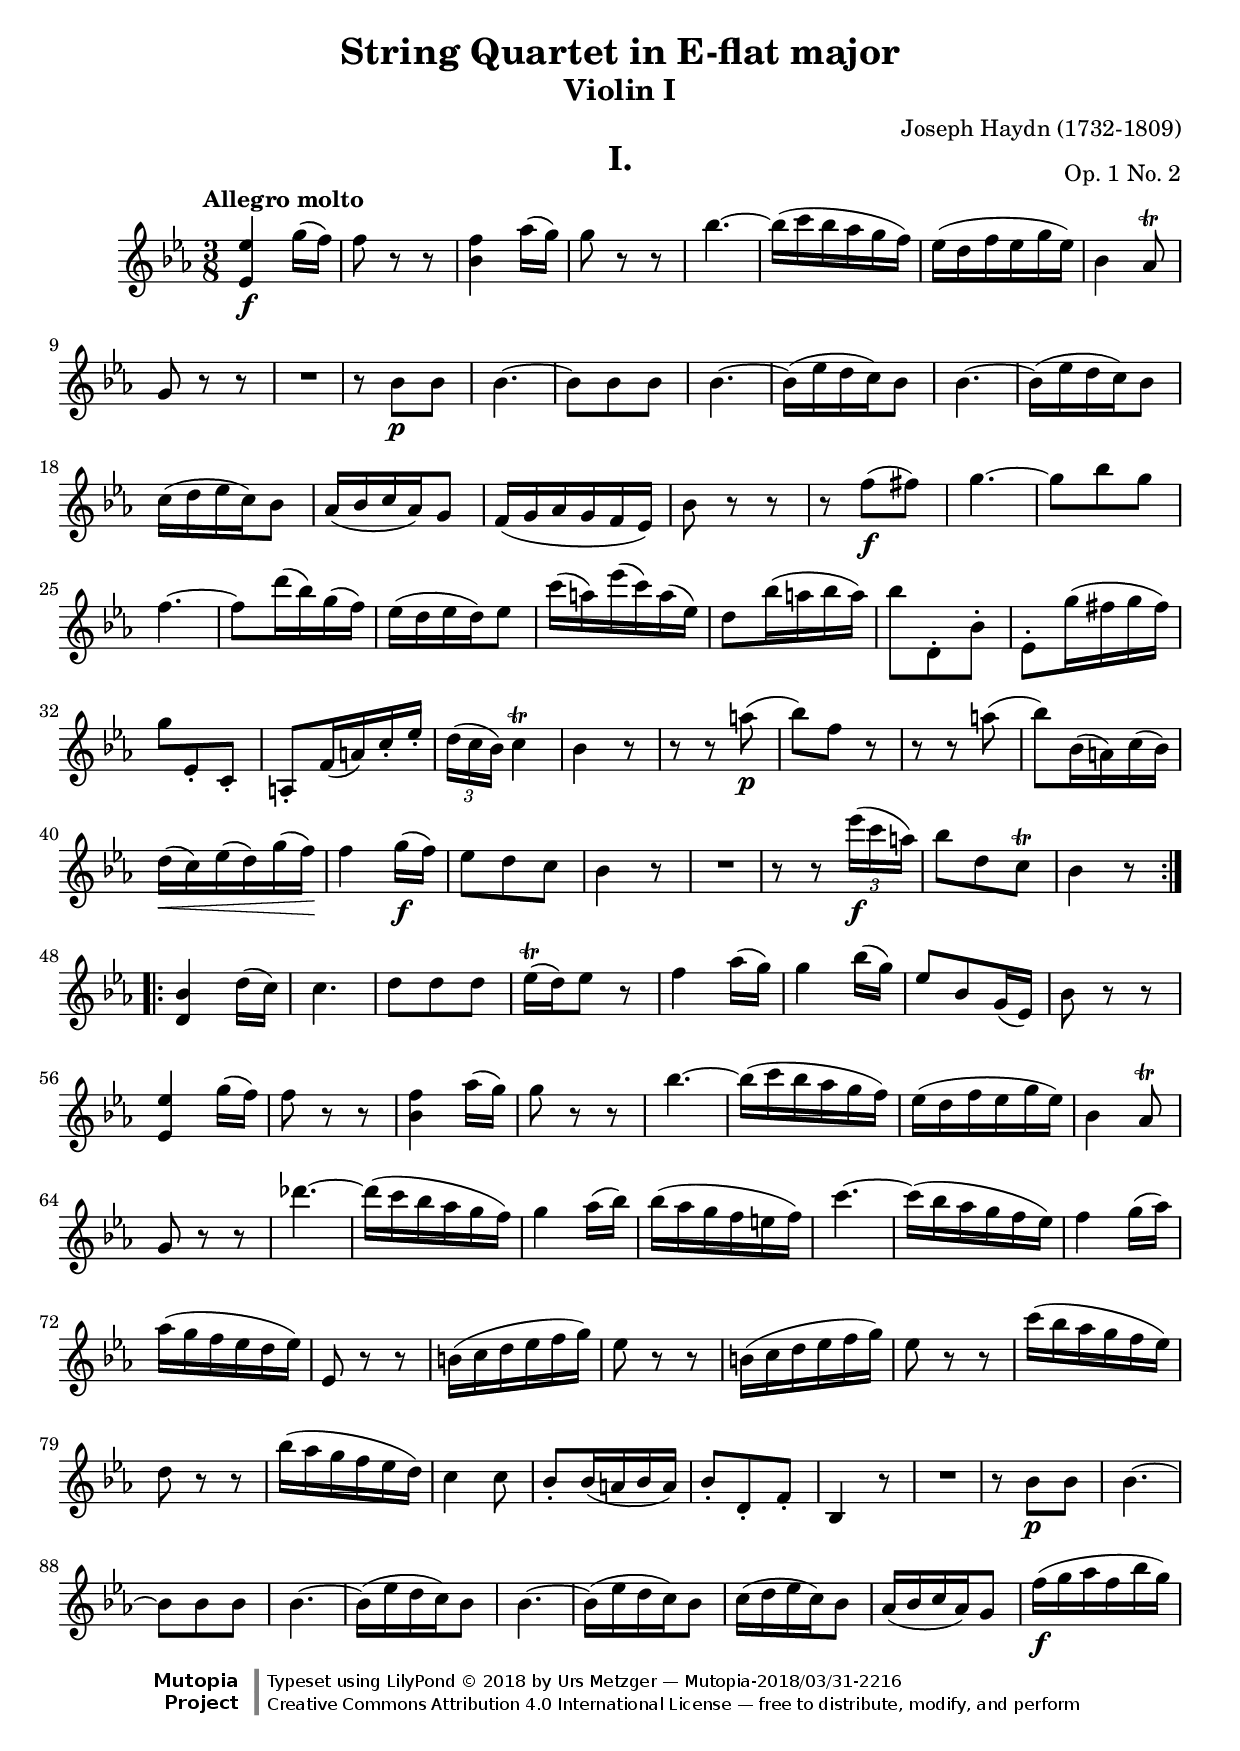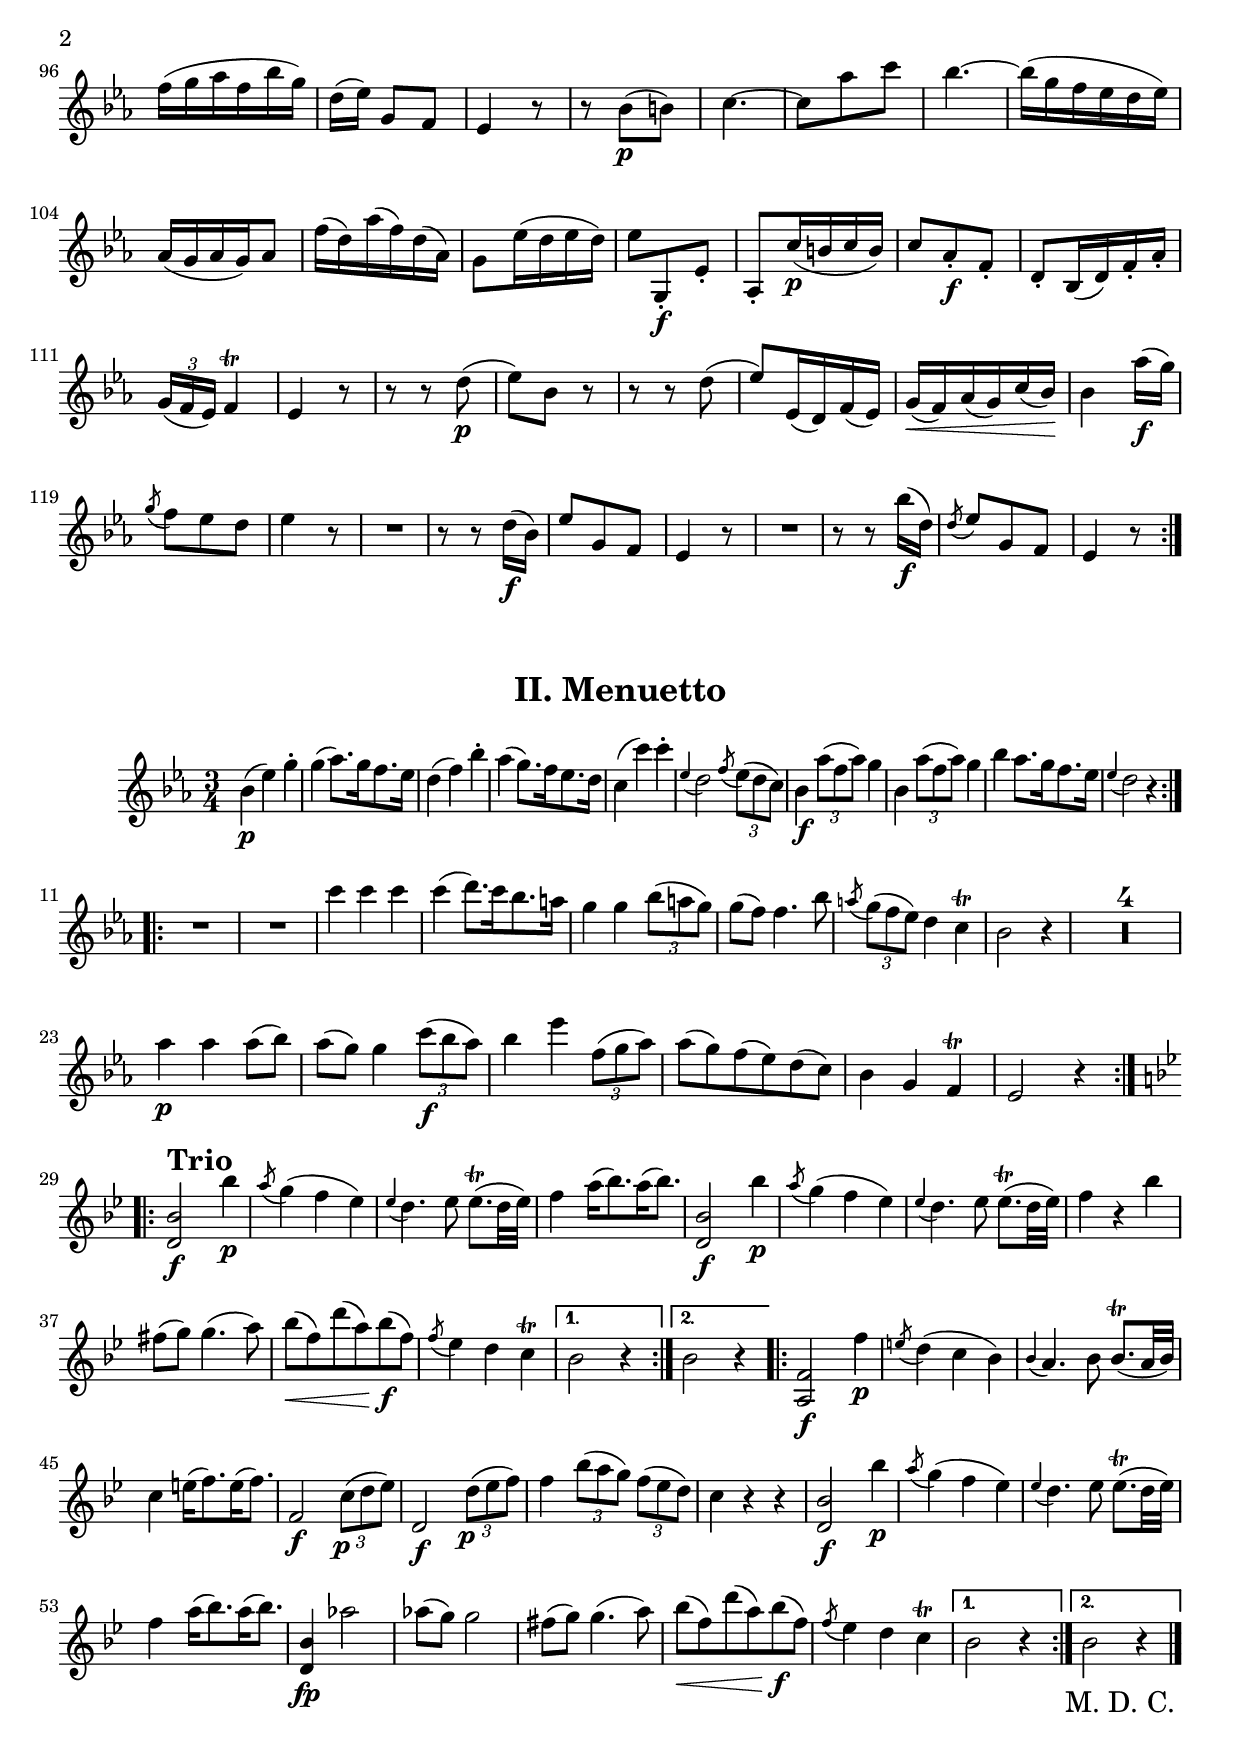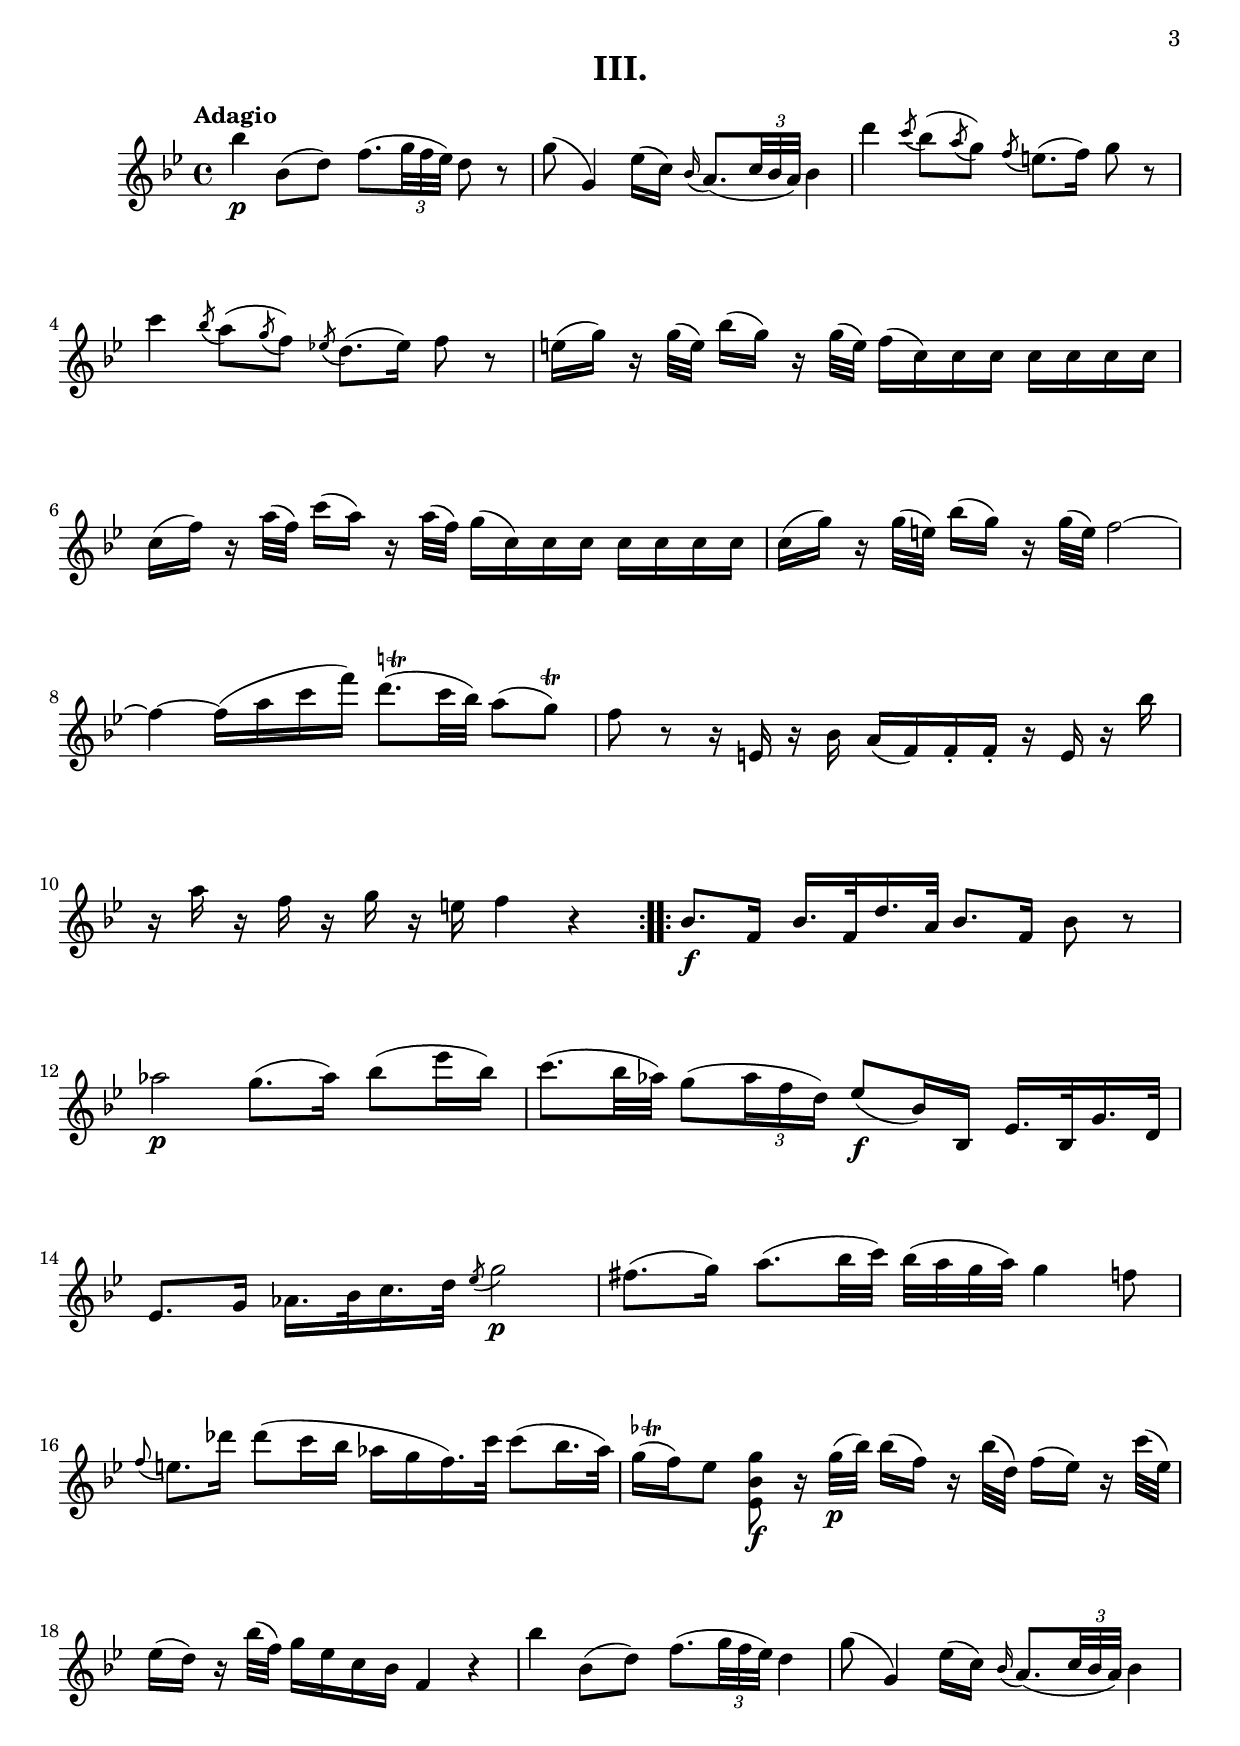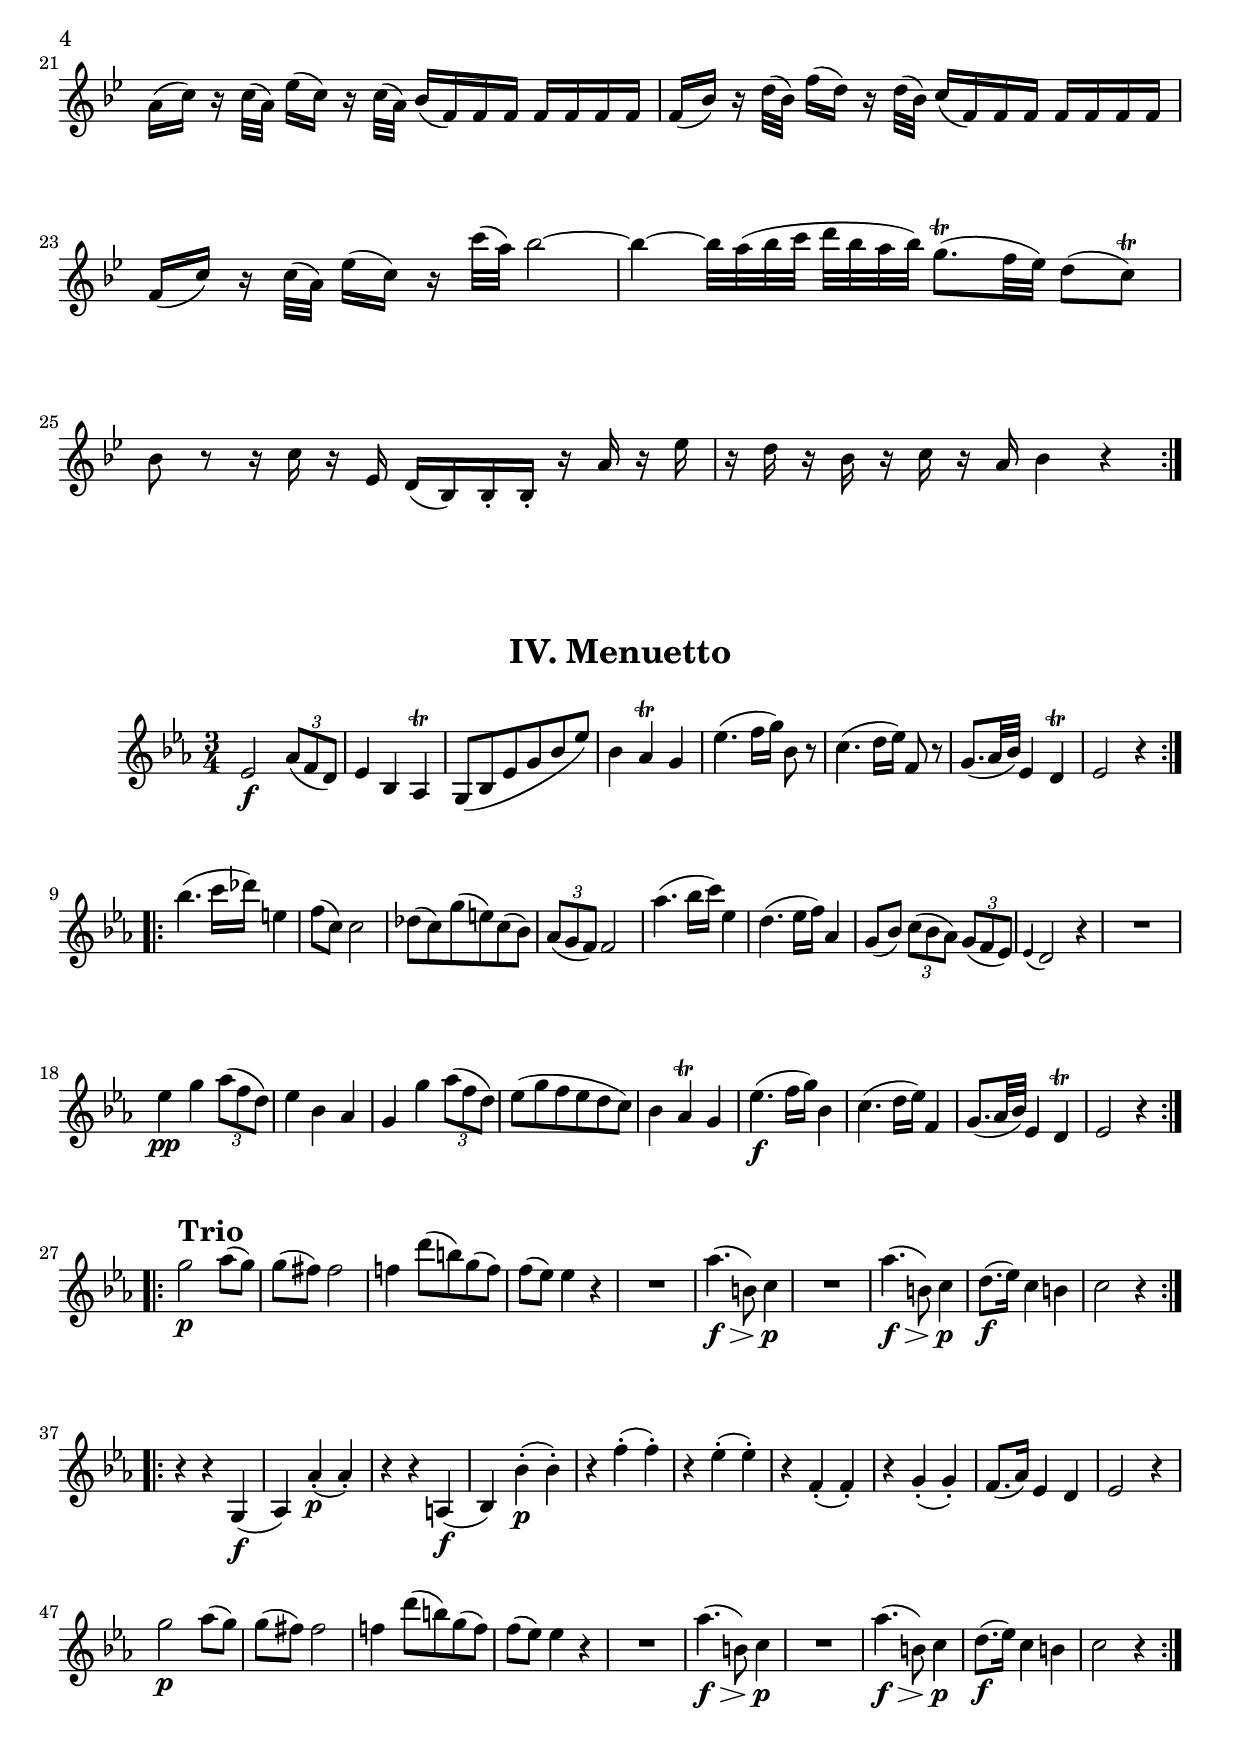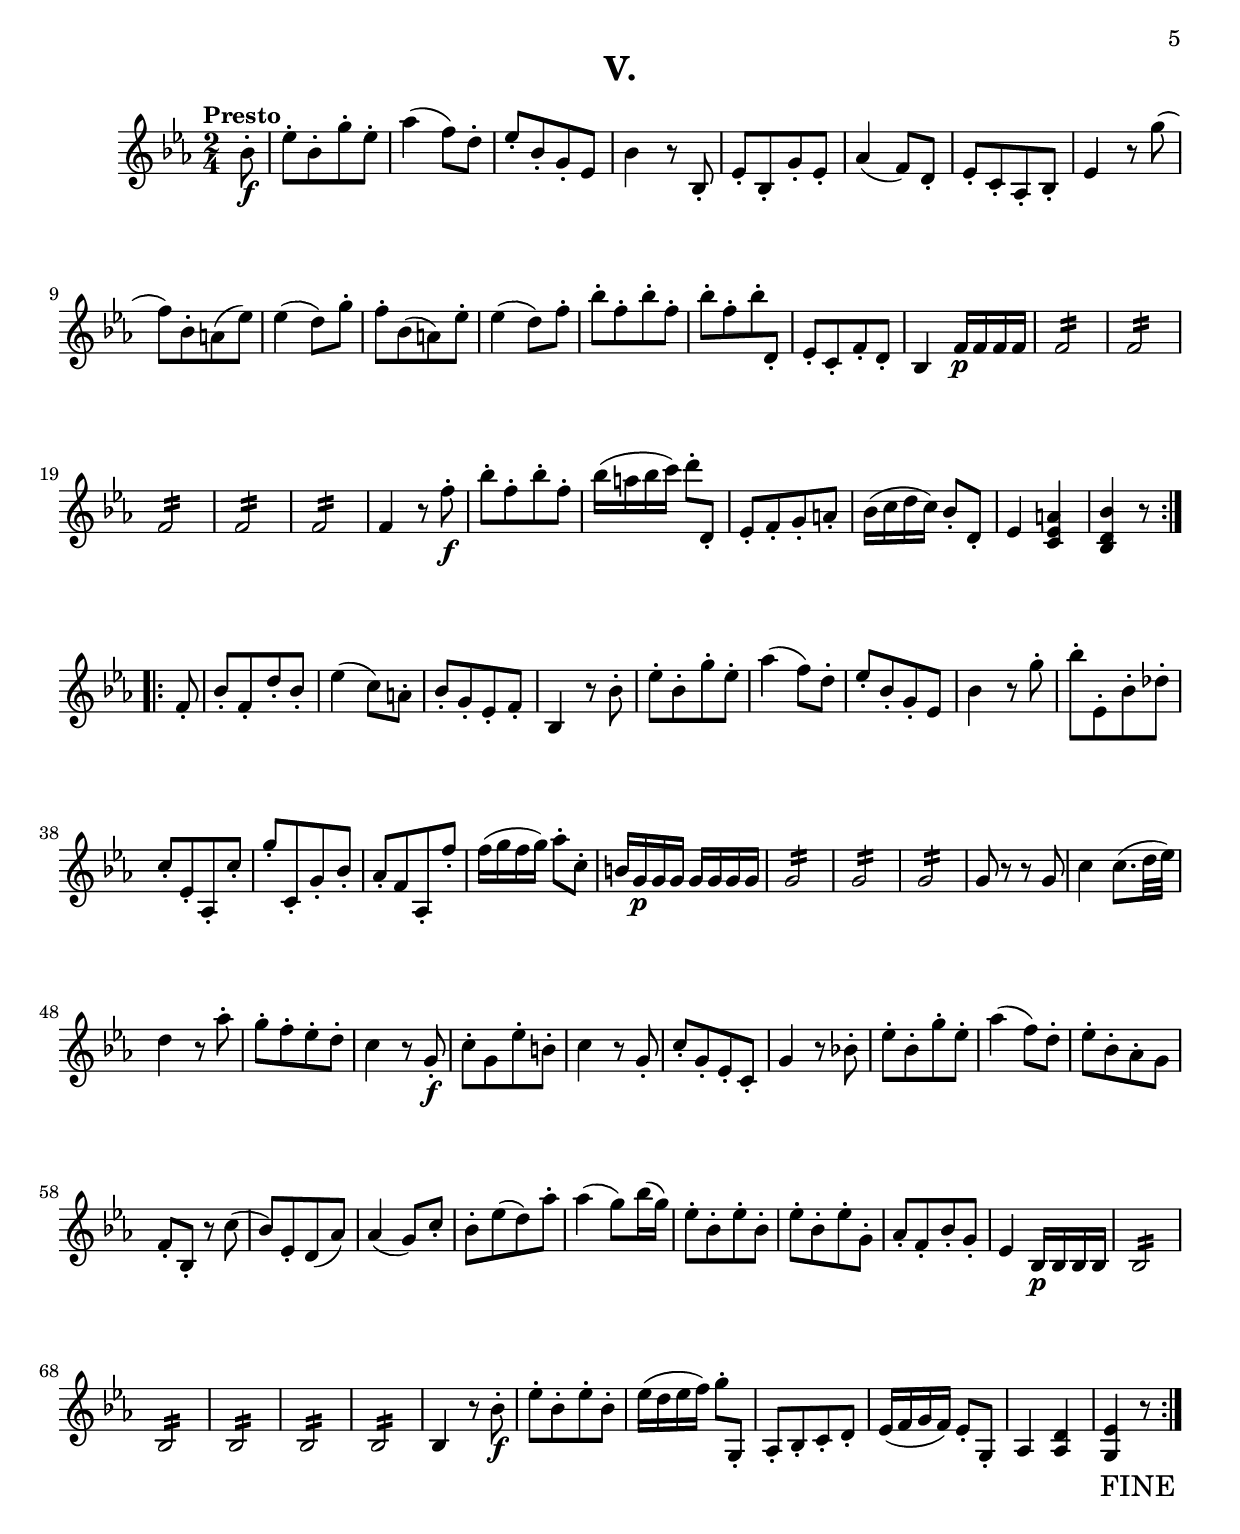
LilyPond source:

\version "2.18.2"
\language "deutsch"

\paper {
  ragged-last-bottom = ##t
}

\include "../header.ily"
\header {
  subtitle = \markup { \abs-fontsize #14 "Violin I" }
}

breakVoice = { \break }

\include "../defs.ily"
\version "2.18.2"

ViolinI_a = \relative es' {
  \global_a
  \repeat volta 2 {
    <es es'>4 \f g'16( f)
    f8 r r
    <b, f'>4 as'16( g)
    g8 r r
    \barNumberCheck 5
    b4.~
    b16( c b as g f)
    es16( d f es g es)
    b4 as8 \tr
    g8 r r
    \barNumberCheck 10
    R4.
    r8 b \p b
    b4.~
    b8 b b
    b4.~
    \barNumberCheck 15
    b16( es d c) b8
    b4.~
    b16( es d c) b8
    c16( d es c) b8
    as16( b c as) g8
    \barNumberCheck 20
    f16( g as g f es)
    b'8 r r
    r8 f'( \f fis)
    g4.~
    g8 b g
    \barNumberCheck 25
    f4.~
    f8 d'16( b) g( f)
    es16( d es d) es8
    c'16( a) es'( c) a( es)
    d8 b'16( a b a)
    \barNumberCheck 30
    b8 d,,-. b'-.
    es,8-. g'16( fis g fis)
    \stemDown g8 \stemUp es,-. c-. \stemNeutral
    a8-. f'16( a) c-. es-.
    \tuplet 3/2 { d16( c b) } c4 \tr
    \barNumberCheck 35
    b4 r8
    r8 r a'( \p
    b8) f r
    r8 r a(
    b8) b,16( a) c( b)
    \barNumberCheck 40
    d16( \< c) es( d) g( f) \!
    f4 g16( \f f)
    es8 d c
    b4 r8
    R4.
    \barNumberCheck 45
    r8 r \tuplet 3/2 { es'16( \f c a) }
    b8 d, c \tr
    b4 r8
  }
  \break
  \repeat volta 2 {
    <d, b'>4 d'16( c)
    c4.
    \barNumberCheck 50
    d8 d d
    es16( \tr d) es8 r
    f4 as16( g)
    g4 b16( g)
    es8 b g16( es)
    \barNumberCheck 55
    b'8 r r
    <es, es'>4 g'16( f)
    f8 r r
    <b, f'>4 as'16( g)
    g8 r r
    \barNumberCheck 60
    b4.~
    b16( c b as g f)
    es16( d f es g es)
    b4 as8 \tr
    g8 r r
    \barNumberCheck 65
    des''4.~
    des16( c b as g f)
    g4 as16( b)
    b16( as g f e f)
    c'4.~
    \barNumberCheck 70
    c16( b as g f es)
    f4 g16( as)
    as16( g f es d es)
    es,8 r r
    h'16( c d es f g)
    \barNumberCheck 75
    es8 r r
    h16( c d es f g)
    es8 r r
    c'16( b as g f es)
    d8 r r
    \barNumberCheck 80
    b'16( as g f es d)
    c4 c8
    b8-. b16( a b a)
    b8-. d,-. f-.
    b,4 r8
    \barNumberCheck 85
    R4.
    r8 b' \p b
    b4.~
    b8 b b
    b4.~
    \barNumberCheck 90
    b16( es d c) b8
    b4.~
    b16( es d c) b8
    c16( d es c) b8
    as16( b c as) g8
    \barNumberCheck 95
    f'16( \f g as f b g)
    f16( g as f b g)
    d16[( es]) g,8 f
    es4 r8
    r8 b'( \p h)
    \barNumberCheck 100
    c4.~
    c8 as' c
    b4.~
    b16( g f es d es)
    as,16( g as g) as8
    \barNumberCheck 105
    f'16( d) as'( f) d( as)
    g8 es'16( d es d)
    \stemDown es8 \stemUp g,,-. \f es'-. \stemNeutral
    as,8-. c'16( \p h c h)
    c8 as-. \f f-.
    \barNumberCheck 110
    d8-. b16( d) f-. as-.
    \tuplet 3/2 { g16( f es) } f4 \tr
    es4 r8
    r8 r d'( \p
    es8) b r
    \barNumberCheck 115
    r8 r d(
    es8) es,16( d) f( es)
    g16( \< f) as( g) c( b) \!
    b4 as'16( \f g)
    \acciaccatura g8 f es d
    \barNumberCheck 120
    es4 r8
    R4.
    r8 r d16( \f b)
    es8 g, f
    es4 r8
    \barNumberCheck 125
    R4.
    r8 r b''16( \f d,)
    \acciaccatura d8 es g, f
    es4 r8
  }
}

\version "2.18.2"

ViolinI_b = \relative b' {
  \global_b
  \compressFullBarRests
  \repeat volta 2 {
    b4( \p es) g-.
    g4( as8.[) g16 f8. es16]
    d4( f ) b-.
    as4( g8.[) f16 es8. d16]
    \barNumberCheck 5
    c4( c') c-.
    \appoggiatura es,4 d2 \acciaccatura f8 \tuplet 3/2 { es( d c) }
    b4 \f \tuplet 3/2 { as'8( f as) } g4
    b,4 \tuplet 3/2 { as'8( f as) } g4
    b4 as8.[ g16 f8. es16]
    \barNumberCheck 10
    \appoggiatura es4 d2 r4
  }
  \breakVoice
  \repeat volta 2 {
    R2.
    R2.
    c'4 c c
    c4( d8.[) c16 b8. a16]
    \barNumberCheck 15
    g4 g \tuplet 3/2 { b8( a g) }
    g8( f) f4. b8
    \acciaccatura a8 \tuplet 3/2 { g8( f es) } d4 c \tr
    b2 r4
    R2. * 4
    as'4 \p as as8( b)
    as( g) g4 \tuplet 3/2 { c8( \f b as) }
    \barNumberCheck 25
    b4 es \tuplet 3/2 { f,8( g as) }
    as8( g) f( es) d( c)
    b4 g f \tr
    es2 r4
  }
  \break
  \repeat volta 2 {
    \key b \major
    \tempoTrio
    <d b'>2 \f b''4 \p
    \barNumberCheck 30
    \acciaccatura a8 g4( f es)
    \appoggiatura es4 d4. es8 es8.( \tr d32 es)
    f4 a16[( b8.) a16( b8.])
    <d,, b'>2 \f b''4 \p
    \acciaccatura a8 g4( f es)
    \barNumberCheck 35
    \appoggiatura es4 d4. es8 es8.( \tr d32 es)
    f4 r b
    fis8( g) g4.( a8)
    b8( \< f) d'( a) b( \f f)
    \acciaccatura f8 es4 d c \tr
    \barNumberCheck 40
  }
  \alternative {
    { b2 r4 }
    { b2 r4 }
  }
  \repeat volta 2 {
    <a, f'>2 \f f''4 \p
    \acciaccatura e8 d4( c b)
    \appoggiatura b4 a4. b8 b8.( \tr a32 b)
    \barNumberCheck 45
    c4 e16[( f8.) e16( f8.])
    f,2 \f \tuplet 3/2 { \once \override DynamicText.extra-offset = #'(-0.5 . -0.2) c'8( \p d es) }
    d,2 \f \tuplet 3/2 { \once \override DynamicText.extra-offset = #'(-0.5 . -0.2) d'8( \p es f) }
    f4 \tuplet 3/2 { b8( a g) } \tuplet 3/2 { f( es d) }
    c4 r r
    \barNumberCheck 50
    <d, b'>2 \f b''4 \p
    \acciaccatura a8 g4( f es)
    \appoggiatura es4 d4. es8 es8.( \tr d32 es)
    f4 a16[( b8.) a16( b8.])
    <d,, b'>4 \fp as''2
    \barNumberCheck 55
    as8( g) g2
    fis8( g) g4.( a8)
    b8( \< f) d'( a) b( \f f)
    \acciaccatura f8 es4 d c \tr
  }
  \alternative {
    { b2 r4 }
    { b2 r4 \mdc }
  } \bar "|."
}

\version "2.18.2"

ViolinI_c = \relative b'' {
  \global_c
  \override Beam.auto-knee-gap = #4.5
  \override TupletBracket.bracket-visibility = #'if-no-beam
  \repeat volta 2 {
    b4 \p b,8( d) f8.( \tuplet 3/2 { g32 f es) } d8 r
    g8( g,4) es'16( c) \app b16 a8.( \tuplet 3/2 { c32 b a) } b4
    d'4 \acc c8 b( \acc a g) \acc f e8.( f16) g8 r
    c4 \acc b8 a( \acc g f) \acc es! d8.( es16) f8 r
    \barNumberCheck 5
    e16( g) r g32( e) b'16( g) r g32( e) f16( c) c c c c c c
    c16( f) r a32( f) c'16( a) r a32( f) g16( c,) c c c c c c
    c16( g') r g32( e) b'16( g) r g32( e) f2~
    f4~ f16( a c f) d8.( ^\markup { \raise #0.7 \tiny \natural \tiny \musicglyph #"scripts.trill" } c32 b) a8( g) \tr
    f8 r r16 e, r b' a( f) f-. f-. r e r b''
    \barNumberCheck 10
    r16 a r f r g r e f4 r
  }
  \repeat volta 2 {
    b,8. \f f16 b16. f32 d'16. a32 b8. f16 b8 r
    as'2 \p g8.( as16) b8( es16 b)
    c8.( b32 as) g8( \tuplet 3/2 { as16 f d) } es8( \f b16) b, es16. b32 g'16. d32
    es8. g16 as16. b32 c16. d32 \acc es8 g2 \p
    \barNumberCheck 15
    fis8.( g16) a8.( b32 c) b( a g a) g4 f8
    \app f8 e8. des'16 des8( c16 b as g f16.) c'32 c8( b16. as32)
    g16( ^\markup { \raise #0.7 \tiny \flat \tiny \musicglyph #"scripts.trill" } f) es8 <es, b' g'>8 \f r16 g'32( \p b) b16( f) r b32( d,) f16( es) r c'32( es,)
    es16( d) r b'32( f) g16 es c b f4 r
    b'4 b,8( d) f8.( \tuplet 3/2 { g32 f es) } d4
    \barNumberCheck 20
    g8( g,4) es'16( c) \app b16 a8.( \tuplet 3/2 { c32 b a) } b4
    a16( c) r c32( a) es'16( c) r c32( a) b16( f) f f f f f f
    f16( b) r d32( b) f'16( d) r d32( b) c16( f,) f f f f f f
    f16( c') r c32( a) es'16( c) r c'32( a) b2~
    b4~ b32[ a( b c] d[ b a b]) g8.( \tr f32 es) d8( c) \tr
    \barNumberCheck 25
    b8 r r16 c r es, d( b) b-. b-. r a' r es'
    r16 d r b r c r a b4 r
  }
}

\version "2.18.2"

ViolinI_d = \relative es' {
  \global_d
  \repeat volta 2 {
    es2 \f \tuplet 3/2 { as8( f d) }
    es4 b as \tr
    g8( b es g b es)
    b4 as \tr g
    \barNumberCheck 5
    es'4.( f16 g) b,8 r
    c4.( d16 es) f,8 r
    g8.( as32 b) es,4 d \tr
    es2 r4
  }
  \repeat volta 2 {
    b''4.( c16 des) e,4
    \barNumberCheck 10
    f8( c) c2
    des8( c) g'( e) c( b)
    \tuplet 3/2 { as( g f) } f2
    as'4.( b16 c) es,4
    d4.( es16 f) as,4
    \barNumberCheck 15
    g8( b) \tuplet 3/2 { c( b as) } \tuplet 3/2 { g( f es) }
    \app es4 d2 r4
    R2.
    es'4 \pp g \tuplet 3/2 { as8( f d) }
    es4 b as
    \barNumberCheck 20
    g4 g' \tuplet 3/2 { as8( f d) }
    es8( g f es d c)
    b4 as \tr g
    es'4.( \f f16 g) b,4
    c4.( d16 es) f,4
    \barNumberCheck 25
    g8.( as32 b) es,4 d \tr
    es2 r4
  }
  \break
  \repeat volta 2 {
    \tempoTrio
    g'2 \p as8( g)
    g8( fis) fis2
    f!4 d'8( h) g( f)
    \barNumberCheck 30
    f8( es) es4 r
    R2.
    as4.( \f \> h,8) c4 \p
    R2.
    as'4.( \f \> h,8) c4 \p
    \barNumberCheck 35
    d8.( \f es16) c4 h
    c2 r4
  }
  \repeat volta 2 {
    r4 r g,( \f
    as4) as'-.( \p as-.)
    r4 r a,( \f
    \barNumberCheck 40
    b4) b'-.( \p b-.)
    r4 f'-.( f-.)
    r4 es-.( es-.)
    r4 f,-.( f-.)
    r4 g-.( g-.)
    \barNumberCheck 45
    f8.( as16) es4 d
    es2 r4
    g'2 \p as8( g)
    g8( fis) fis2
    f!4 d'8( h) g( f)
    \barNumberCheck 50
    f8( es) es4 r
    R2.
    as4.( \f \> h,8) c4 \p
    R2.
    as'4.( \f \> h,8) c4 \p
    \barNumberCheck 55
    d8.( \f es16) c4 h
    c2 r4
  }
}

\version "2.18.2"

ViolinI_e = \relative b' {
  \global_e
  \override Beam.auto-knee-gap = #3
  \repeat volta 2 {
    b8-. \f
    es8-. b-. g'-. es-.
    as4( f8) d-.
    es8-. b-. g-. es
    b'4 r8 b,-.
    \barNumberCheck 5
    es8-. b-. g'-. es-.
    as4( f8) d-.
    es8-. c-. as-. b-.
    es4 r8 g'8(
    f8) b,-. a( es')
    \barNumberCheck 10
    es4( d8) g-.
    f8-. b,8( a) es'-.
    es4( d8) f-.
    b8-. f-. b-. f-.
    b8-. f-. b-. d,,-.
    \barNumberCheck 15
    es8-. c-. f-. d-.
    b4 f'16 \p f f f
    \rt 8 f16
    \rt 8 f16
    \rt 8 f16
    \barNumberCheck 20
    \rt 8 f16
    \rt 8 f16
    f4 r8 f'8-. \f
    b8-. f-. b-. f-.
    b16( a b c) d8-. d,,-.
    \barNumberCheck 25
    es8-. f-.g-.a-.
    b16( c d c) b8-. d,-.
    es4 <c es a>
    <b d b'>4 r8
  }
  \break
  \repeat volta 2 {
    f'-.
    b8-. f-. d'-. b-.
    \barNumberCheck 30
    es4( c8) a-.
    b8-. g-. es-. f-.
    b,4 r8 b'-.
    es8-. b-. g'-. es-.
    as4( f8) d-.
    \barNumberCheck 35
    es8-. b-. g-. es
    b'4 r8 g'-.
    b8-. es,,-. b'-. des-.
    c8-. es,-. as,-. c'-.
    g'8-. c,,-. g'-. b-.
    \barNumberCheck 40
    as8-. f as,-. f''-.
    f16( g f g) as8-. c,-.
    h16 g \p g g g g g g
    \rt 8 g
    \rt 8 g
    \barNumberCheck 45
    \rt 8 g
    g8 r r g
    c4 c8.( d32 es)
    d4 r8 as'-.
    g8-. f-. es-. d-.
    \barNumberCheck 50
    c4 r8 g-. \f
    c8-. g es'-. h-.
    c4 r8 g-.
    c8-. g-. es-. c-.
    g'4 r8 b!8-.
    \barNumberCheck 55
    es8-. b-. g'-. es-.
    as4( f8) d-.
    es8-. b-. as-. g
    f8-. b,-. r c'(
    b8) es,-. d( as')
    \barNumberCheck 60
    as4( g8) c-.
    b8-. es( d) as'-.
    as4( g8) b16( g)
    es8-. b-. es-. b-.
    es8-. b-. es-. g,-.
    \barNumberCheck 65
    as8-. f-. b-. g-.
    es4 b16 \p b b b
    \rt 8 b
    \rt 8 b
    \rt 8 b
    \barNumberCheck 70
    \rt 8 b
    \rt 8 b
    b4 r8 b'-. \f
    es8-. b-. es-. b-.
    es16( d es f) g8-. g,,-.
    \barNumberCheck 75
    as8-. b-. c-. d-.
    es16( f g f) es8-. g,-.
    as4 <as d>
    <g es'>4 r8 \fine
  }
}


\score {
  \ViolinI_a
  \header {
    piece = \markup { \fill-line { \center-column { \abs-fontsize #16 \bold \raise #1 { "I." } } } }
  }
  \layout { indent = 10 \mm }
}

\score {
  \ViolinI_b
  \header {
    opus = " "
    piece = \markup { \fill-line { \center-column { \abs-fontsize #16 \bold \raise #3 { "II. Menuetto" } } } }
  }
  \layout { indent = 10 \mm }
}

\pageBreak

\score {
  \ViolinI_c
  \header {
    opus = " "
    piece = \markup { \fill-line { \center-column { \abs-fontsize #16 \bold \raise #2 { "III." } } } }
  }
  \layout { indent = 10 \mm }
}

\score {
  \ViolinI_d
  \header {
    opus = " "
    piece = \markup { \fill-line { \center-column { \abs-fontsize #16 \bold \raise #3 { "IV. Menuetto" } } } }
  }
  \layout { indent = 10 \mm }
}

\pageBreak

\score {
  \ViolinI_e
  \header {
    opus = " "
    piece = \markup { \fill-line { \center-column { \abs-fontsize #16 \bold \raise #2 { "V." } } } }
  }
  \layout { indent = 10 \mm }
}